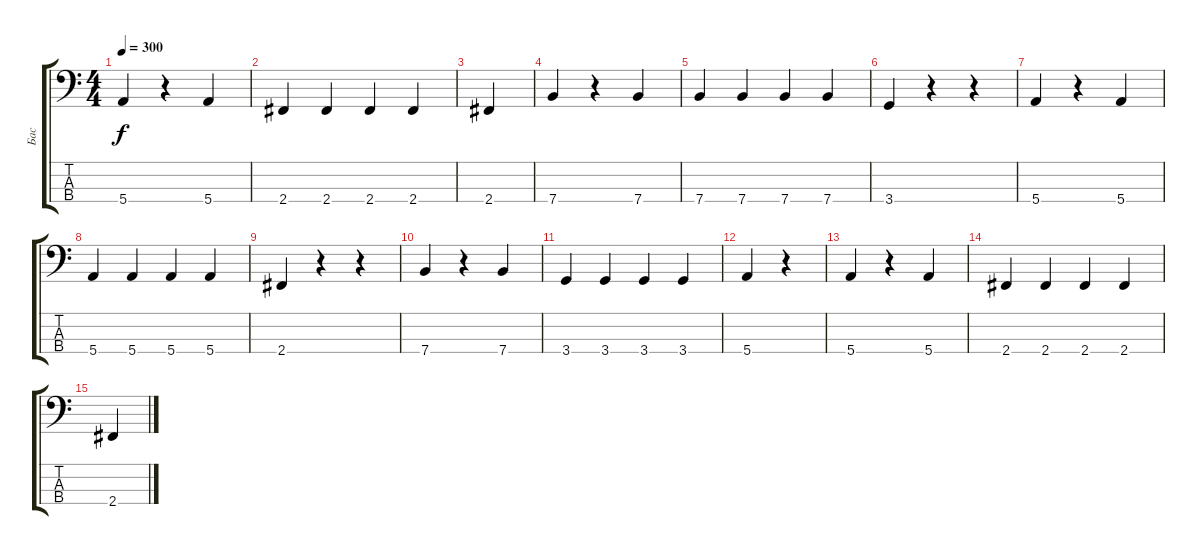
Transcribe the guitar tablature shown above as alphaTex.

\track ("Бас" "Бас") {instrument electricbassfinger}
\staff {score tabs}
\tuning (G2 D2 A1 E1) {hide}
\ts (4 4)
\tempo 300
\clef f4
\ks c
5.4.4{dy f} r.4 5.4.4 |
2.4.4 2.4.4 2.4.4 2.4.4 |
2.4.4 |
7.4.4 r.4 7.4.4 |
7.4.4 7.4.4 7.4.4 7.4.4 |
3.4.4 r.4 r.4 |
5.4.4 r.4 5.4.4 |
5.4.4 5.4.4 5.4.4 5.4.4 |
2.4.4 r.4 r.4 |
7.4.4 r.4 7.4.4 |
3.4.4 3.4.4 3.4.4 3.4.4 |
5.4.4 r.4 |
5.4.4 r.4 5.4.4 |
2.4.4 2.4.4 2.4.4 2.4.4 |
2.4.4
